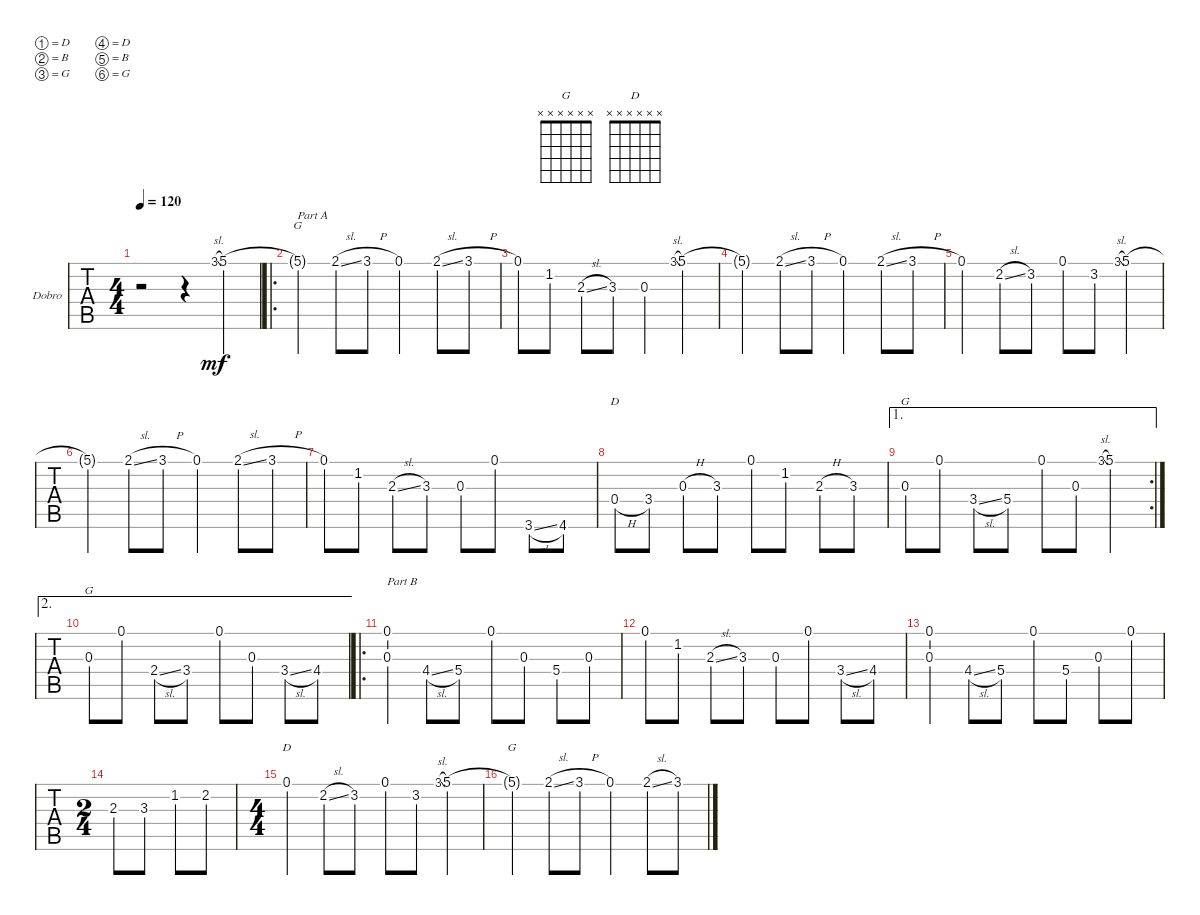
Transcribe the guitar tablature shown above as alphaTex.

\defaultSystemsLayout 4
\bracketExtendMode groupsimilarinstruments
\firstSystemTrackNameOrientation horizontal
\otherSystemsTrackNameOrientation horizontal
\track ("Dobro" "Dobro") {instrument acousticguitarsteel}
\staff {tabs}
\tuning (D4 B3 G3 D3 B2 G2)
\chord ("G" x x x x x x)
\chord ("D" x x x x x x)
\ts (4 4)
\tempo 120
\clef g2
\ks c
r.2{dy mf instrument acousticguitarsteel} r.4 3.1{sl}.8{gr} 5.1.4 |
\ro
5.1{t}.4{ch "G" txt "Part A"} 2.1{sl}.8 3.1{h}.8 0.1.4 2.1{sl}.8 3.1{h}.8 |
0.1.8 1.2.8 2.3{sl}.8 3.3.8 0.3.4 3.1{sl}.8{gr} 5.1.4 |
5.1{t}.4 2.1{sl}.8 3.1{h}.8 0.1.4 2.1{sl}.8 3.1{h}.8 |
0.1.4 2.2{sl}.8 3.2.8 0.1.8 3.2.8 3.1{sl}.8{gr} 5.1.4 |
5.1{t}.4 2.1{sl}.8 3.1{h}.8 0.1.4 2.1{sl}.8 3.1{h}.8 |
0.1.8 1.2.8 2.3{sl}.8 3.3.8 0.3.8 0.1.8 3.6{sl}.8 4.6.8 |
0.4{h}.8{ch "D"} 3.4.8 0.3{h}.8 3.3.8 0.1.8 1.2.8 2.3{h}.8 3.3.8 |
\ae 1
\rc 2
0.3.8{ch "G"} 0.1.8 3.4{sl}.8 5.4.8 0.1.8 0.3.8 3.1{sl}.8{gr} 5.1.4 |
\ae 2
0.3.8{ch "G"} 0.1.8 2.4{sl}.8 3.4.8 0.1.8 0.3.8 3.4{sl}.8 4.4.8 |
\ro
(0.1 0.3).4{txt "Part B"} 4.4{sl}.8 5.4.8 0.1.8 0.3.8 5.4.8 0.3.8 |
0.1.8 1.2.8 2.3{sl}.8 3.3.8 0.3.8 0.1.8 3.4{sl}.8 4.4.8 |
(0.1 0.3).4 4.4{sl}.8 5.4.8 0.1.8 5.4.8 0.3.8 0.1.8 |
\ts (2 4)
2.3.8 3.3.8 1.2.8 2.2.8 |
\ts (4 4)
0.1.4{ch "D"} 2.2{sl}.8 3.2.8 0.1.8 3.2.8 3.1{sl}.8{gr} 5.1.4 |
5.1{t}.4{ch "G"} 2.1{sl}.8 3.1{h}.8 0.1.4 2.1{sl}.8 3.1{h}.8
